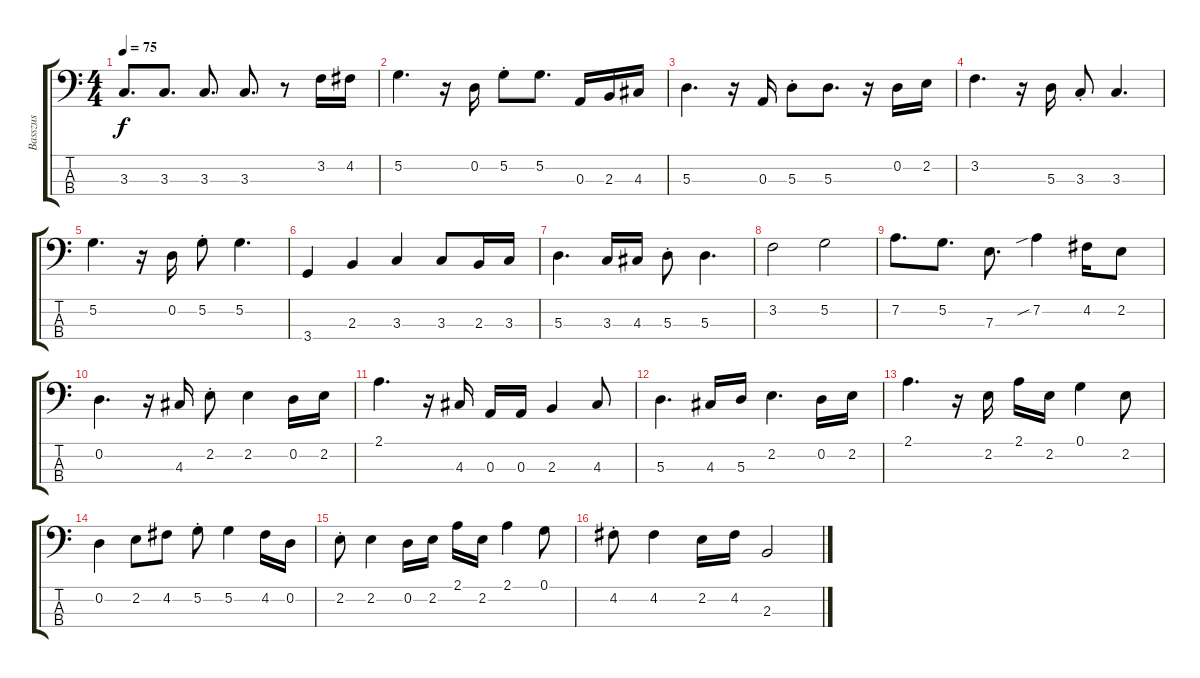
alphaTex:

\track ("Basszus" "Basszus") {mute instrument electricbasspick}
\staff {score tabs}
\tuning (G2 D2 A1 E1) {hide}
\ts (4 4)
\tempo 75
\clef f4
\ks c
3.3.8{d dy f} 3.3.8{d} 3.3.8{d} 3.3.8{d} r.8 3.2.16 4.2.16 |
5.2.4{d} r.16 0.2.16 5.2{st}.8 5.2.8{d} 0.3.16 2.3.16 4.3.16 |
5.3.4{d} r.16 0.3.16 5.3{st}.8 5.3.8{d} r.16 0.2.16 2.2.16 |
3.2.4{d} r.16 5.3.16 3.3{st}.8 3.3.4{d} |
5.2.4{d} r.16 0.2.16 5.2{st}.8 5.2.4{d} |
3.4.4 2.3.4 3.3.4 3.3.8 2.3.16 3.3.16 |
5.3.4{d} 3.3.16 4.3.16 5.3{st}.8 5.3.4{d} |
3.2.2 5.2.2 |
7.2.8{d} 5.2.8{d} 7.3.8{d} 7.2{sib}.4 4.2.16 2.2.8 |
0.2.4{d} r.16 4.3.16 2.2{st}.8 2.2.4 0.2.16 2.2.16 |
2.1.4{d} r.16 4.3.16 0.3.16 0.3.16 2.3.4 4.3.8 |
5.3.4{d} 4.3.16 5.3.16 2.2.4{d} 0.2.16 2.2.16 |
2.1.4{d} r.16 2.2.16 2.1.16 2.2.16 0.1.4 2.2.8 |
0.2.4 2.2.8 4.2.8 5.2{st}.8 5.2.4 4.2.16 0.2.16 |
2.2{st}.8 2.2.4 0.2.16 2.2.16 2.1.16 2.2.16 2.1.4 0.1.8 |
4.2{st}.8 4.2.4 2.2.16 4.2.16 2.3.2
